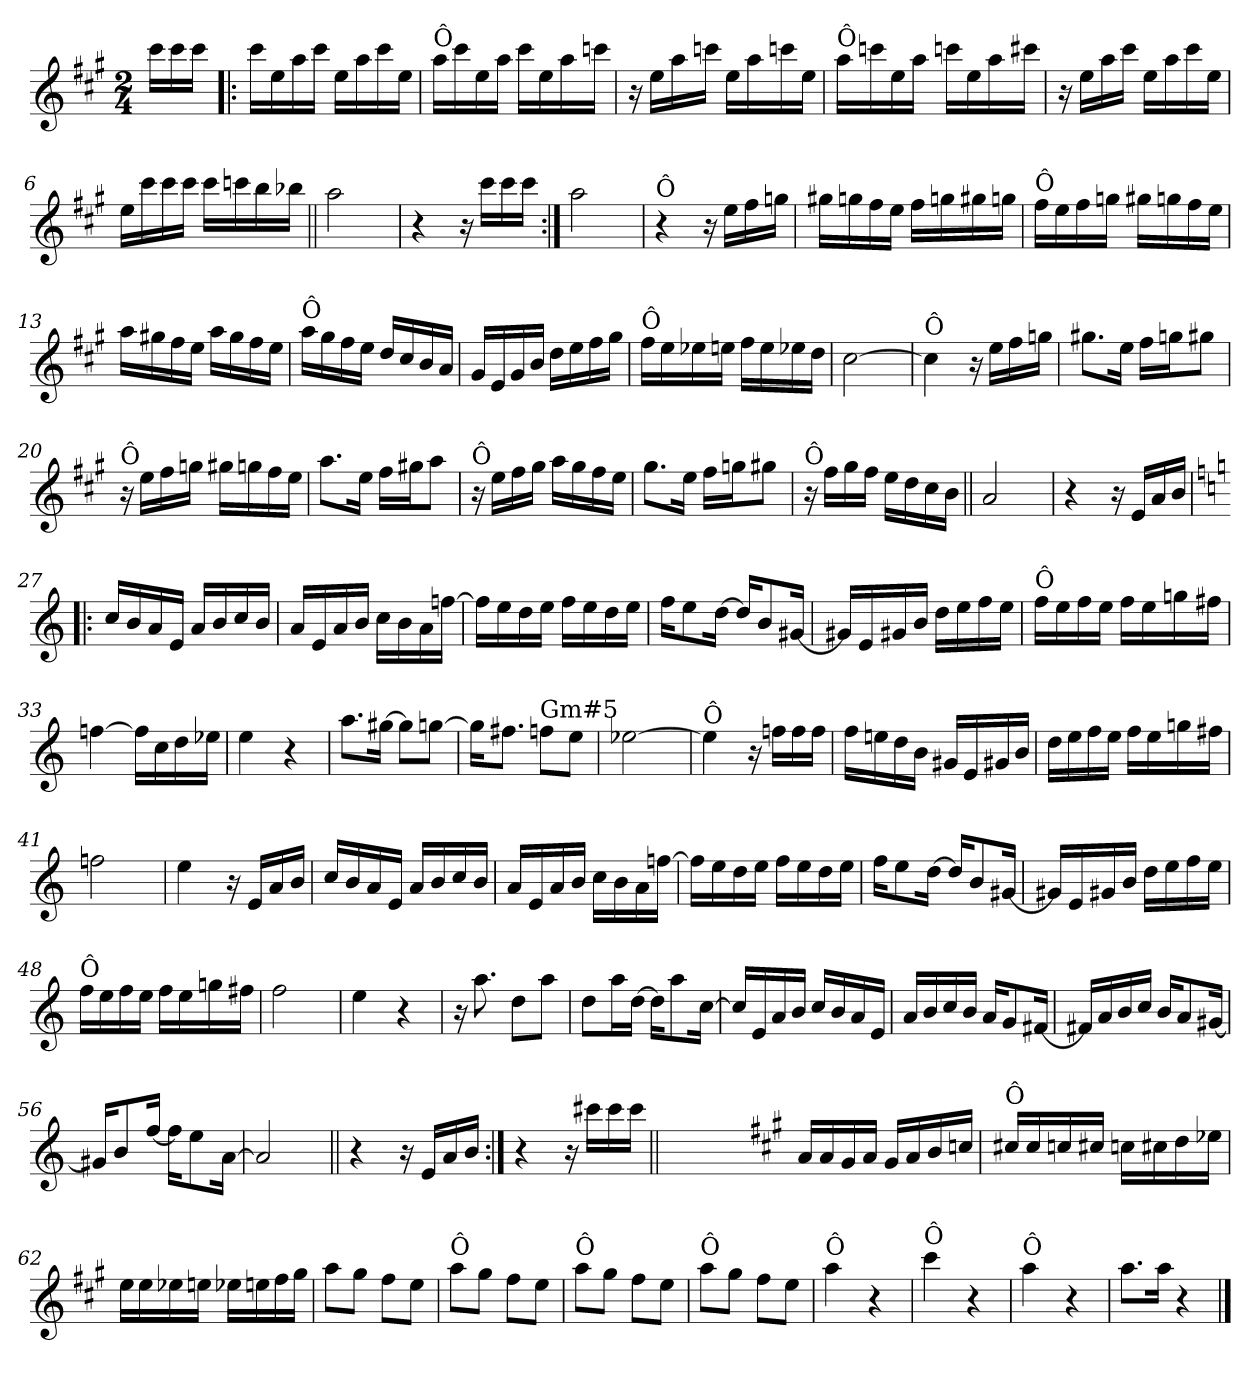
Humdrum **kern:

**kern
*part1
*staff1
*clefG2
*k[f#c#g#]
*A:
*M2/4
=
16ccc#\LL
16ccc#\
16ccc#\JJ
=1!|:
16ccc#\LL
16ee\
16aa\
16ccc#\JJ
16ee\LL
16aa\
16ccc#\
16ee\JJ
=2
!LO:TX:a:t=Ô
16aa\LL
16ccc#\
16ee\
16aa\JJ
16ccc#\LL
16ee\
16aa\
16cccn\JJ
=3
16r
16ee\LL
16aa\
16cccn\JJ
16ee\LL
16aa\
16cccn\
16ee\JJ
=4
!LO:TX:a:t=Ô
16aa\LL
16cccn\
16ee\
16aa\JJ
16cccn\LL
16ee\
16aa\
16ccc#X\JJ
!!LO:LB:g=z
=5
16r
16ee\LL
16aa\
16ccc#\JJ
16ee\LL
16aa\
16ccc#\
16ee\JJ
=6
16ee\LL
16ccc#\
16ccc#\
16ccc#\JJ
16ccc#\LL
16cccn\
16bb\
16bb-X\JJ
=7||
2aa\
=8
4r
16r
16ccc#\LL
16ccc#\
16ccc#\JJ
=9:|!
2aa\
=10
!LO:TX:a:t=Ô
4r
16r
16ee\LL
16ff#\
16ggn\JJ
!!LO:LB:g=z
=11
16gg#X\LL
16ggn\
16ff#\
16ee\JJ
16ff#\LL
16ggn\
16gg#X\
16ggn\JJ
=12
!LO:TX:a:t=Ô
16ff#\LL
16ee\
16ff#\
16ggn\JJ
16gg#X\LL
16ggn\
16ff#\
16ee\JJ
=13
16aa\LL
16gg#X\
16ff#\
16ee\JJ
16aa\LL
16gg#\
16ff#\
16ee\JJ
=14
!LO:TX:a:t=Ô
16aa\LL
16gg#\
16ff#\
16ee\JJ
16dd/LL
16cc#/
16b/
16a/JJ
!!LO:LB:g=z
=15
16g#/LL
16e/
16g#/
16b/JJ
16dd\LL
16ee\
16ff#\
16gg#\JJ
=16
!LO:TX:a:t=Ô
16ff#\LL
16ee\
16ee-X\
16een\JJ
16ff#\LL
16ee\
16ee-X\
16dd\JJ
=17
[2cc#\
=18
!LO:TX:a:t=Ô
4cc#\]
16r
16ee\LL
16ff#\
16ggn\JJ
=19
8.gg#X\L
16ee\Jk
16ff#\LL
16ggn\J
8gg#X\J
!!LO:LB:g=z
=20
!LO:TX:a:t=Ô
16r
16ee\LL
16ff#\
16ggn\JJ
16gg#X\LL
16ggn\
16ff#\
16ee\JJ
=21
8.aa\L
16ee\Jk
16ff#\LL
16gg#X\J
8aa\J
=22
!LO:TX:a:t=Ô
16r
16ee\LL
16ff#\
16gg#\JJ
16aa\LL
16gg#\
16ff#\
16ee\JJ
=23
8.gg#\L
16ee\Jk
16ff#\LL
16ggn\J
8gg#X\J
=24
!LO:TX:a:t=Ô
16r
16ff#\LL
16gg#\
16ff#\JJ
16ee\LL
16dd\
16cc#\
16b\JJ
!!LO:LB:g=z
=25||
2a/
=26
4r
16r
16e/LL
16a/
16b/JJ
=27!|:
*k[]
*C:
16cc/LL
16b/
16a/
16e/JJ
16a/LL
16b/
16cc/
16b/JJ
=28
16a/LL
16e/
16a/
16b/JJ
16cc\LL
16b\
16a\
[16ffn\JJ
!!LO:LB:g=z
=29
16ff\LL]
16ee\
16dd\
16ee\JJ
16ff\LL
16ee\
16dd\
16ee\JJ
=30
16ff\KL
8ee\
[16dd\Jk
16dd/KL]
8b/
[16g#X/Jk
=31
16g#X/LL]
16e/
16g#X/
16b/JJ
16dd\LL
16ee\
16ff\
16ee\JJ
=32
!LO:TX:a:t=Ô
16ff\LL
16ee\
16ff\
16ee\JJ
16ff\LL
16ee\
16ggn\
16ff#X\JJ
!!LO:LB:g=z
=33
[4ffn\
16ff\LL]
16cc\
16dd\
16ee-X\JJ
=34
4ee\
4r
=35
8.aa\L
[16gg#X\Jk
8gg#\L]
[8ggn\J
=36
16gg\KL]
8.ff#X\J
!LO:TX:a:t=Gm#5
8ffn\L
8ee\J
!!LO:LB:g=z
=37
[2ee-X\
=38
!LO:TX:a:t=Ô
4ee-\]
16r
16ffn\LL
16ff\
16ff\JJ
=39
16ff\LL
16een\
16dd\
16b\JJ
16g#X/LL
16e/
16g#X/
16b/JJ
=40
16dd\LL
16ee\
16ff\
16ee\JJ
16ff\LL
16ee\
16ggn\
16ff#X\JJ
=41
2ffn\
!!LO:PB:g=z
=42
4ee\
16r
16e/LL
16a/
16b/JJ
=43
16cc/LL
16b/
16a/
16e/JJ
16a/LL
16b/
16cc/
16b/JJ
=44
16a/LL
16e/
16a/
16b/JJ
16cc\LL
16b\
16a\
[16ffn\JJ
=45
16ff\LL]
16ee\
16dd\
16ee\JJ
16ff\LL
16ee\
16dd\
16ee\JJ
=46
16ff\KL
8ee\
[16dd\Jk
16dd/KL]
8b/
[16g#X/Jk
!!LO:LB:g=z
=47
16g#X/LL]
16e/
16g#X/
16b/JJ
16dd\LL
16ee\
16ff\
16ee\JJ
=48
!LO:TX:a:t=Ô
16ff\LL
16ee\
16ff\
16ee\JJ
16ff\LL
16ee\
16ggn\
16ff#X\JJ
=49
2ff\
=50
4ee\
4r
!!LO:LB:g=z
=51
16r
8.aa\
8dd\L
8aa\J
=52
8dd\L
16aa\L
[16dd\JJ
16dd\KL]
8aa\
[16cc\Jk
=53
16cc/LL]
16e/
16a/
16b/JJ
16cc/LL
16b/
16a/
16e/JJ
=54
16a/LL
16b/
16cc/
16b/JJ
16a/KL
8g/
[16f#X/Jk
=55
16f#X/LL]
16a/
16b/
16cc/JJ
16b/KL
8a/
[16g#X/Jk
!!LO:LB:g=z
=56
16g#X/KL]
8b/
[16ff/Jk
16ff\KL]
8ee\
[16a\Jk
=57
2a/]
=58||
4r
16r
16e/LL
16a/
16b/JJ
=59:|!
4r
16r
16ccc#X\LL
16ccc#\
16ccc#\JJ
=59X591||
2ryy
!!LO:LB:g=z
=60-
*k[f#c#g#]
*A:
16a/LL
16a/
16g#/
16a/JJ
16g#/LL
16a/
16b/
16ccn/JJ
=61
!LO:TX:a:t=Ô
16cc#X/LL
16cc#/
16ccn/
16cc#X/JJ
16ccn\LL
16cc#X\
16dd\
16ee-X\JJ
=62
16ee\LL
16ee\
16ee-X\
16een\JJ
16ee-X\LL
16een\
16ff#\
16gg#\JJ
=63
8aa\L
8gg#\J
8ff#\L
8ee\J
!!LO:LB:g=z
=64
!LO:TX:a:t=Ô
8aa\L
8gg#\J
8ff#\L
8ee\J
=65
!LO:TX:a:t=Ô
8aa\L
8gg#\J
8ff#\L
8ee\J
=66
!LO:TX:a:t=Ô
8aa\L
8gg#\J
8ff#\L
8ee\J
=67
!LO:TX:a:t=Ô
4aa\
4r
=68
!LO:TX:a:t=Ô
4ccc#\
4r
=69
!LO:TX:a:t=Ô
4aa\
4r
=70
8.aa\L
16aa\Jk
4r
==
*-
